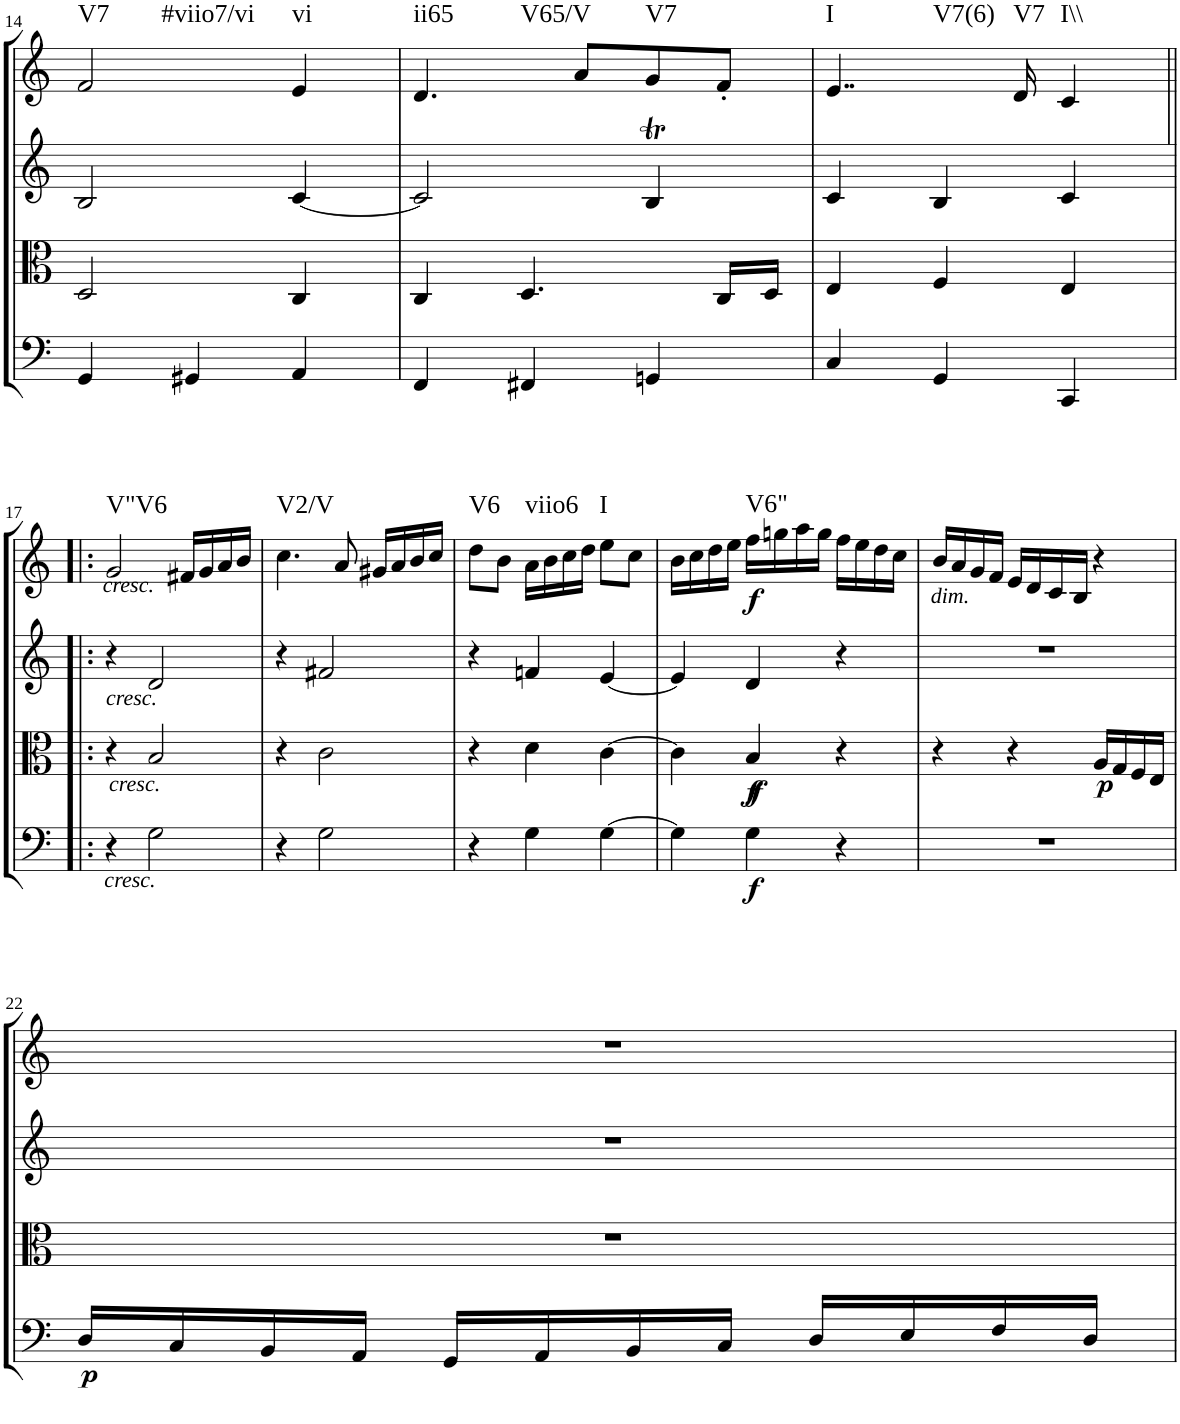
**kern	**dynam	**kern	**dynam	**kern	**kern	**dynam	**harte
*part4	*part4	*part3	*part3	*part2	*part1	*part1	*part1
*staff4	*staff4	*staff3	*staff3	*staff2	*staff1	*staff1	*
*I"Cello	*	*I"Viola	*	*I"2nd Violin	*I"1st Violin	*	*
*	*	*I'Vla	*	*I'Vln	*I'Vln	*	*
!!LO:PB:g=z
*clefF4	*	*clefC3	*	*clefG2	*clefG2	*	*
*k[]	*	*k[]	*	*k[]	*k[]	*	*
*M3/4	*	*M3/4	*	*M3/4	*M3/4	*	*
=14	=14	=14	=14	=14	=14	=14	=14
!	!	!	!	!	!	!	!LO:H:n=1:kt=V7
!	!	!	!	!	!	!	!LO:H:n=2:kt=#viio7/vi
4GG/	.	2D/	.	2B/	2f/	.	N N
4GG#X/	.	.	.	.	.	.	.
!	!	!	!	!	!	!	!LO:H:kt=vi
4AA/	.	4C/	.	[4c/	4e/	.	N
=15	=15	=15	=15	=15	=15	=15	=15
!	!	!	!	!	!	!	!LO:H:n=1:kt=ii65
!	!	!	!	!	!	!	!LO:H:n=2:kt=V65/V
4FF/	.	4C/	.	2c/]	4.d/	.	N N
4FF#X/	.	4.D/	.	.	.	.	.
.	.	.	.	.	8a/L	.	.
!	!	!	!	!	!	!	!LO:H:kt=V7
4GGn/	.	.	.	4Bt/	8g/	.	N
.	.	16C/LL	.	.	8f'/J	.	.
.	.	16D/JJ	.	.	.	.	.
=16	=16	=16	=16	=16	=16	=16	=16
!	!	!	!	!	!	!	!LO:H:n=1:kt=I
!	!	!	!	!	!	!	!LO:H:n=2:kt=V7(6)
4C/	.	4E/	.	4c/	4..e/	.	N N
4GG/	.	4F/	.	4B/	.	.	.
!	!	!	!	!	!	!	!LO:H:kt=V7
.	.	.	.	.	16d/	.	N
!	!	!	!	!	!	!	!LO:H:kt=I\\
4CC/	.	4E/	.	4c/	4c/	.	N
!!LO:LB:g=z
=17!|:	=17!|:	=17!|:	=17!|:	=17!|:	=17!|:	=17!|:	=17!|:
!	!	!	!	!	!LO:TX:a:i:t=cresc.	!	!
!	!	!	!	!LO:TX:b:i:t=cresc.	!	!	!
!	!	!LO:TX:b:i:t=cresc.	!	!	!	!	!
!LO:TX:b:i:t=cresc.	!	!	!	!	!	!	!LO:H:kt=V"V6
4r	.	4r	.	4r	2g/	.	N
2G\	.	2B/	.	2d/	.	.	.
.	.	.	.	.	16f#X/LL	.	.
.	.	.	.	.	16g/	.	.
.	.	.	.	.	16a/	.	.
.	.	.	.	.	16b/JJ	.	.
=18	=18	=18	=18	=18	=18	=18	=18
!	!	!	!	!	!	!	!LO:H:kt=V2/V
4r	.	4r	.	4r	4.cc\	.	N
2G\	.	2c\	.	2f#X/	.	.	.
.	.	.	.	.	8a/	.	.
.	.	.	.	.	16g#X/LL	.	.
.	.	.	.	.	16a/	.	.
.	.	.	.	.	16b/	.	.
.	.	.	.	.	16cc/JJ	.	.
=19	=19	=19	=19	=19	=19	=19	=19
!	!	!	!	!	!	!	!LO:H:kt=V6
4r	.	4r	.	4r	8dd\L	.	N
.	.	.	.	.	8b\J	.	.
!	!	!	!	!	!	!	!LO:H:kt=viio6
4G\	.	4d\	.	4fn/	16a\LL	.	N
.	.	.	.	.	16b\	.	.
.	.	.	.	.	16cc\	.	.
.	.	.	.	.	16dd\JJ	.	.
!	!	!	!	!	!	!	!LO:H:kt=I
[4G\	.	[4c\	.	[4e/	8ee\L	.	N
.	.	.	.	.	8cc\J	.	.
=20	=20	=20	=20	=20	=20	=20	=20
4G\]	.	4c\]	.	4e/]	16b\LL	.	.
.	.	.	.	.	16cc\	.	.
.	.	.	.	.	16dd\	.	.
.	.	.	.	.	16ee\JJ	.	.
!	!LO:DY:b	!	!LO:DY:b	!	!	!	!
!	!	!	!LO:DY:n=1:b	!	!	!LO:DY:b	!LO:H:kt=V6"
4G\	f	4B/	f f	4d/	16ff\LL	f	N
.	.	.	.	.	16ggn\	.	.
.	.	.	.	.	16aa\	.	.
.	.	.	.	.	16gg\JJ	.	.
4r	.	4r	.	4r	16ff\LL	.	.
.	.	.	.	.	16ee\	.	.
.	.	.	.	.	16dd\	.	.
.	.	.	.	.	16cc\JJ	.	.
=21	=21	=21	=21	=21	=21	=21	=21
!	!	!	!	!	!LO:TX:b:i:t=dim.	!	!
2.r	.	4r	.	2.r	16b/LL	.	.
.	.	.	.	.	16a/	.	.
.	.	.	.	.	16g/	.	.
.	.	.	.	.	16f/JJ	.	.
.	.	4r	.	.	16e/LL	.	.
.	.	.	.	.	16d/	.	.
.	.	.	.	.	16c/	.	.
.	.	.	.	.	16B/JJ	.	.
!	!	!	!LO:DY:b	!	!	!	!
.	.	16A/LL	p	.	4r	.	.
.	.	16G/	.	.	.	.	.
.	.	16F/	.	.	.	.	.
.	.	16E/JJ	.	.	.	.	.
!!LO:LB:g=z
=22	=22	=22	=22	=22	=22	=22	=22
!	!LO:DY:b	!	!	!	!	!	!
16D/LL	p	2.r	.	2.r	2.r	.	.
16C/	.	.	.	.	.	.	.
16BB/	.	.	.	.	.	.	.
16AA/JJ	.	.	.	.	.	.	.
16GG/LL	.	.	.	.	.	.	.
16AA/	.	.	.	.	.	.	.
16BB/	.	.	.	.	.	.	.
16C/JJ	.	.	.	.	.	.	.
16D/LL	.	.	.	.	.	.	.
16E/	.	.	.	.	.	.	.
16F/	.	.	.	.	.	.	.
16D/JJ	.	.	.	.	.	.	.
=	=	=	=	=	=	=	=
*-	*-	*-	*-	*-	*-	*-	*-
